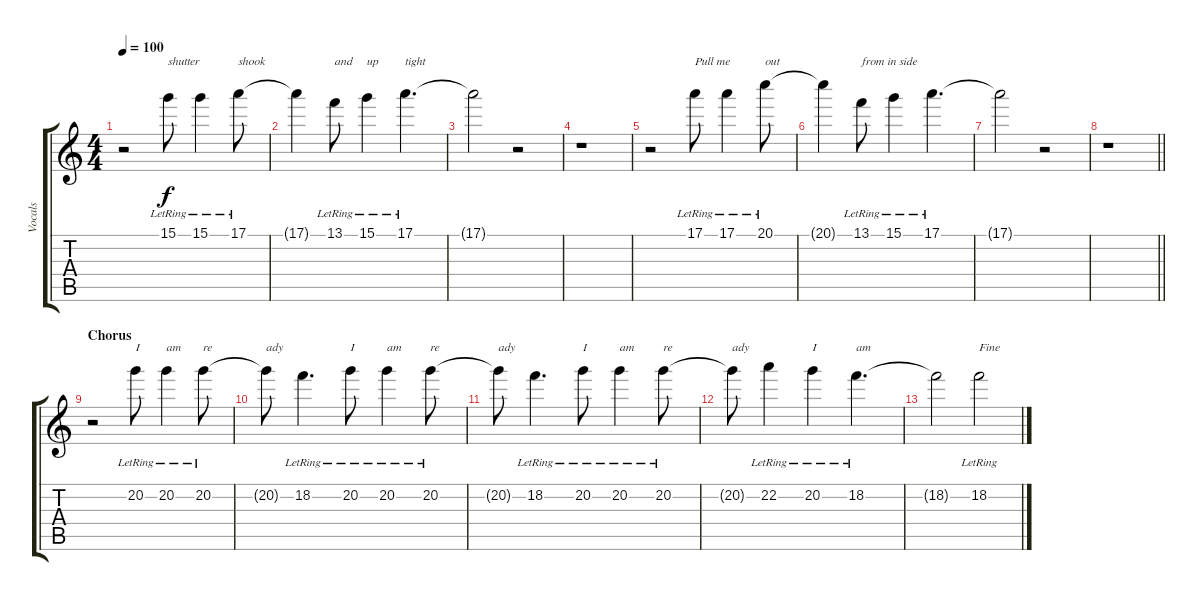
\track ("Vocals" "Vocals") {instrument acousticguitarnylon}
\staff {score tabs}
\tuning (E4 B3 G3 D3 A2 E2) {hide}
\ts (4 4)
\tempo 100
\clef g2
\ks c
r.2{dy f} 15.1{lr}.8{txt "shutter"} 15.1{lr}.4 17.1{lr}.8{txt "shook"} |
17.1{t}.4 13.1{lr}.8{txt "and"} 15.1{lr}.4{txt "up"} 17.1{lr}.4{d txt "tight"} |
17.1{t}.2 r.2 |
r.1 |
r.2 17.1{lr}.8{txt "Pull me"} 17.1{lr}.4 20.1{lr}.8{txt "out"} |
20.1{t}.4 13.1{lr}.8{txt "from in side"} 15.1{lr}.4 17.1{lr}.4{d} |
17.1{t}.2 r.2 |
\barLineRight lightlight
r.1 |
\section ("" "Chorus")
r.2 20.2{lr}.8{txt "I"} 20.2{lr}.4{txt "am"} 20.2{lr}.8{txt "re"} |
20.2{t}.8{txt "ady"} 18.2{lr}.4{d} 20.2{lr}.8{txt "I"} 20.2{lr}.4{txt "am"} 20.2{lr}.8{txt "re"} |
20.2{t}.8{txt "ady"} 18.2{lr}.4{d} 20.2{lr}.8{txt "I"} 20.2{lr}.4{txt "am"} 20.2{lr}.8{txt "re"} |
20.2{t}.8{txt "ady"} 22.2{lr}.4 20.2{lr}.4{txt "I"} 18.2{lr}.4{d txt "am"} |
18.2{t}.2 18.2{lr}.2{txt "Fine"}
